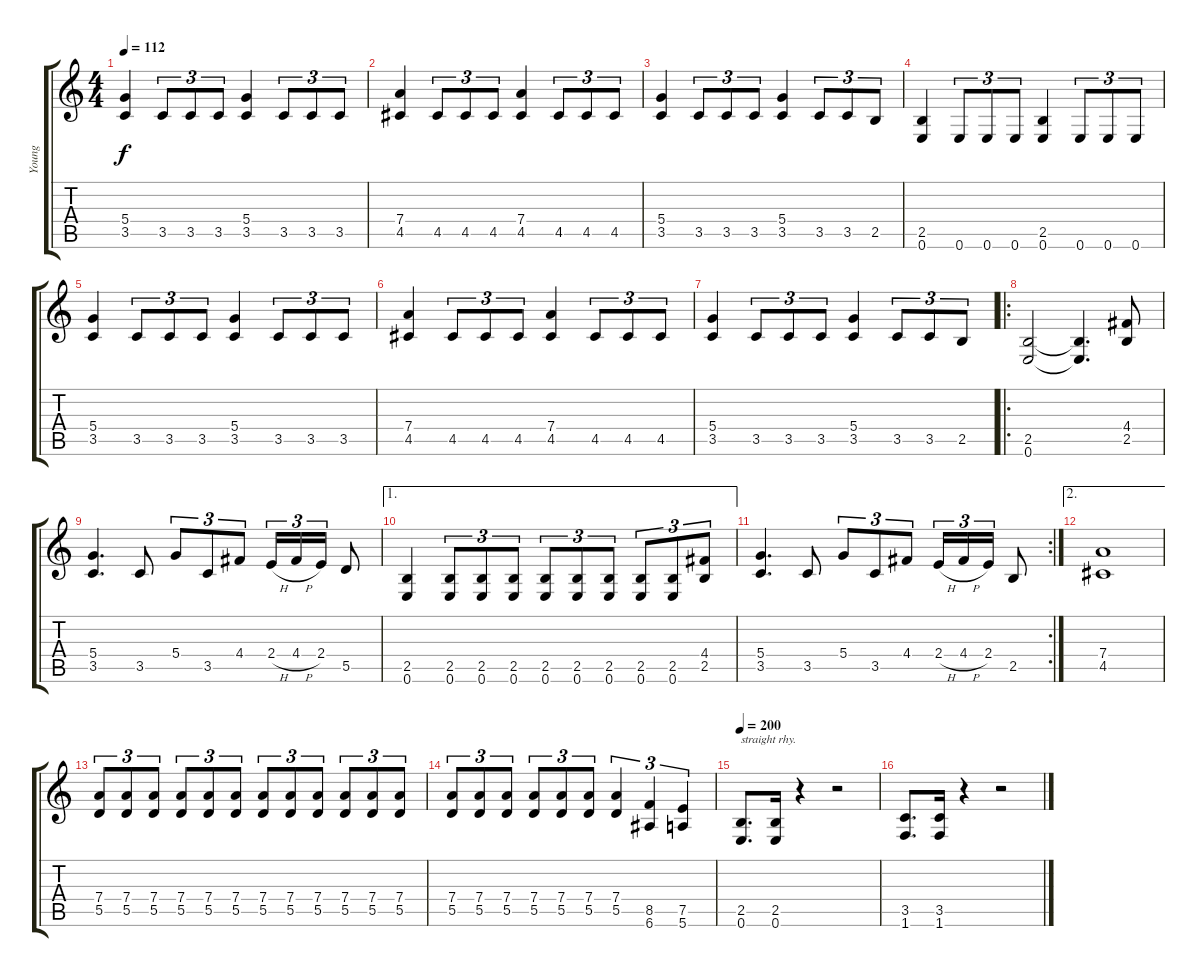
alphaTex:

\track ("Young" "Young") {instrument distortionguitar}
\staff {score tabs}
\tuning (E4 B3 G3 D3 A2 E2) {hide}
\ts (4 4)
\tempo 112
\clef g2
\ks c
(5.4 3.5).4{dy f} 3.5.8{tu (3 2)} 3.5.8{tu (3 2)} 3.5.8{tu (3 2)} (5.4 3.5).4 3.5.8{tu (3 2)} 3.5.8{tu (3 2)} 3.5.8{tu (3 2)} |
(7.4 4.5).4 4.5.8{tu (3 2)} 4.5.8{tu (3 2)} 4.5.8{tu (3 2)} (7.4 4.5).4 4.5.8{tu (3 2)} 4.5.8{tu (3 2)} 4.5.8{tu (3 2)} |
(5.4 3.5).4 3.5.8{tu (3 2)} 3.5.8{tu (3 2)} 3.5.8{tu (3 2)} (5.4 3.5).4 3.5.8{tu (3 2)} 3.5.8{tu (3 2)} 2.5.8{tu (3 2)} |
(2.5 0.6).4 0.6.8{tu (3 2)} 0.6.8{tu (3 2)} 0.6.8{tu (3 2)} (2.5 0.6).4 0.6.8{tu (3 2)} 0.6.8{tu (3 2)} 0.6.8{tu (3 2)} |
(5.4 3.5).4 3.5.8{tu (3 2)} 3.5.8{tu (3 2)} 3.5.8{tu (3 2)} (5.4 3.5).4 3.5.8{tu (3 2)} 3.5.8{tu (3 2)} 3.5.8{tu (3 2)} |
(7.4 4.5).4 4.5.8{tu (3 2)} 4.5.8{tu (3 2)} 4.5.8{tu (3 2)} (7.4 4.5).4 4.5.8{tu (3 2)} 4.5.8{tu (3 2)} 4.5.8{tu (3 2)} |
(5.4 3.5).4 3.5.8{tu (3 2)} 3.5.8{tu (3 2)} 3.5.8{tu (3 2)} (5.4 3.5).4 3.5.8{tu (3 2)} 3.5.8{tu (3 2)} 2.5.8{tu (3 2)} |
\ro
(2.5 0.6).2 (2.5{t} 0.6{t}).4{d} (4.4 2.5).8 |
(5.4 3.5).4{d} 3.5.8 5.4.8{tu (3 2)} 3.5.8{tu (3 2)} 4.4.8{tu (3 2)} 2.4{h}.16{tu (3 2)} 4.4{h}.16{tu (3 2)} 2.4.16{tu (3 2)} 5.5.8 |
\ae 1
(2.5 0.6).4 (2.5 0.6).8{tu (3 2)} (2.5 0.6).8{tu (3 2)} (2.5 0.6).8{tu (3 2)} (2.5 0.6).8{tu (3 2)} (2.5 0.6).8{tu (3 2)} (2.5 0.6).8{tu (3 2)} (2.5 0.6).8{tu (3 2)} (2.5 0.6).8{tu (3 2)} (4.4 2.5).8{tu (3 2)} |
\rc 2
(5.4 3.5).4{d} 3.5.8 5.4.8{tu (3 2)} 3.5.8{tu (3 2)} 4.4.8{tu (3 2)} 2.4{h}.16{tu (3 2)} 4.4{h}.16{tu (3 2)} 2.4.16{tu (3 2)} 2.5.8 |
\ae 2
(7.4 4.5).1 |
(7.4 5.5).8{tu (3 2)} (7.4 5.5).8{tu (3 2)} (7.4 5.5).8{tu (3 2)} (7.4 5.5).8{tu (3 2)} (7.4 5.5).8{tu (3 2)} (7.4 5.5).8{tu (3 2)} (7.4 5.5).8{tu (3 2)} (7.4 5.5).8{tu (3 2)} (7.4 5.5).8{tu (3 2)} (7.4 5.5).8{tu (3 2)} (7.4 5.5).8{tu (3 2)} (7.4 5.5).8{tu (3 2)} |
(7.4 5.5).8{tu (3 2)} (7.4 5.5).8{tu (3 2)} (7.4 5.5).8{tu (3 2)} (7.4 5.5).8{tu (3 2)} (7.4 5.5).8{tu (3 2)} (7.4 5.5).8{tu (3 2)} (7.4 5.5).4{tu (3 2)} (8.5 6.6).4{tu (3 2)} (7.5 5.6).4{tu (3 2)} |
\tempo 200
(2.5 0.6).8{d txt "straight rhy."} (2.5 0.6).16 r.4 r.2 |
(3.5 1.6).8{d} (3.5 1.6).16 r.4 r.2
